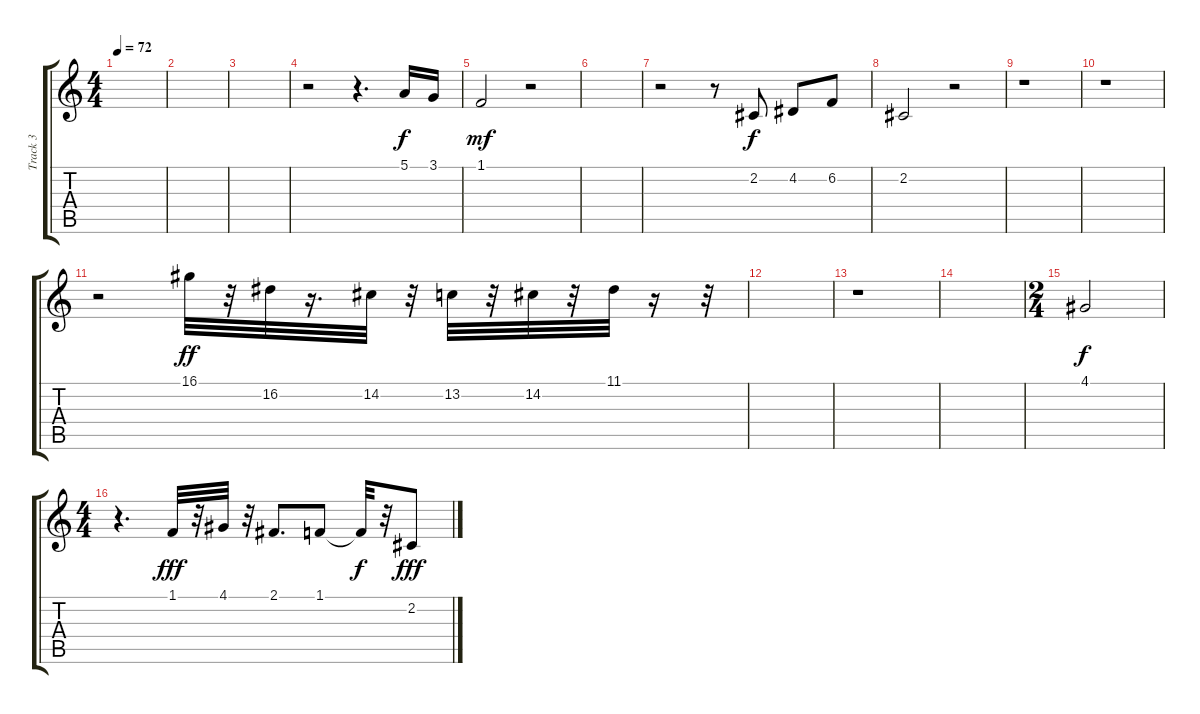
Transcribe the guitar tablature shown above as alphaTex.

\track ("Track 3" "Track 3") {instrument fx5brightness}
\staff {score tabs}
\tuning (E4 B3 G3 D3 A2 E2) {hide}
\ts (4 4)
\tempo 72
\clef g2
\ks c
|
|
|
r.2 r.4{d instrument trombone} 5.1.16 3.1.16 |
1.1.2{dy mf} r.2 |
|
r.2 r.8 2.2.8{dy f instrument trombone} 4.2.8 6.2.8 |
2.2.2 r.2 |
r.1 |
r.1 |
r.2{volume 9 balance 8 instrument fx5brightness} 16.1.32{dy ff} r.32 16.2.32 r.16{d} 14.2.32 r.32 13.2.32 r.32 14.2.32 r.32 11.1.32 r.16 r.32 |
|
r.1 |
|
\ts (2 4)
4.1.2{dy f} |
\ts (4 4)
r.4{d volume 11 instrument trombone} 1.1.32{dy fff} r.32 4.1.32 r.32 2.1.8{d} 1.1.8 1.1{t}.32{dy f} r.32 2.2.8{dy fff}
